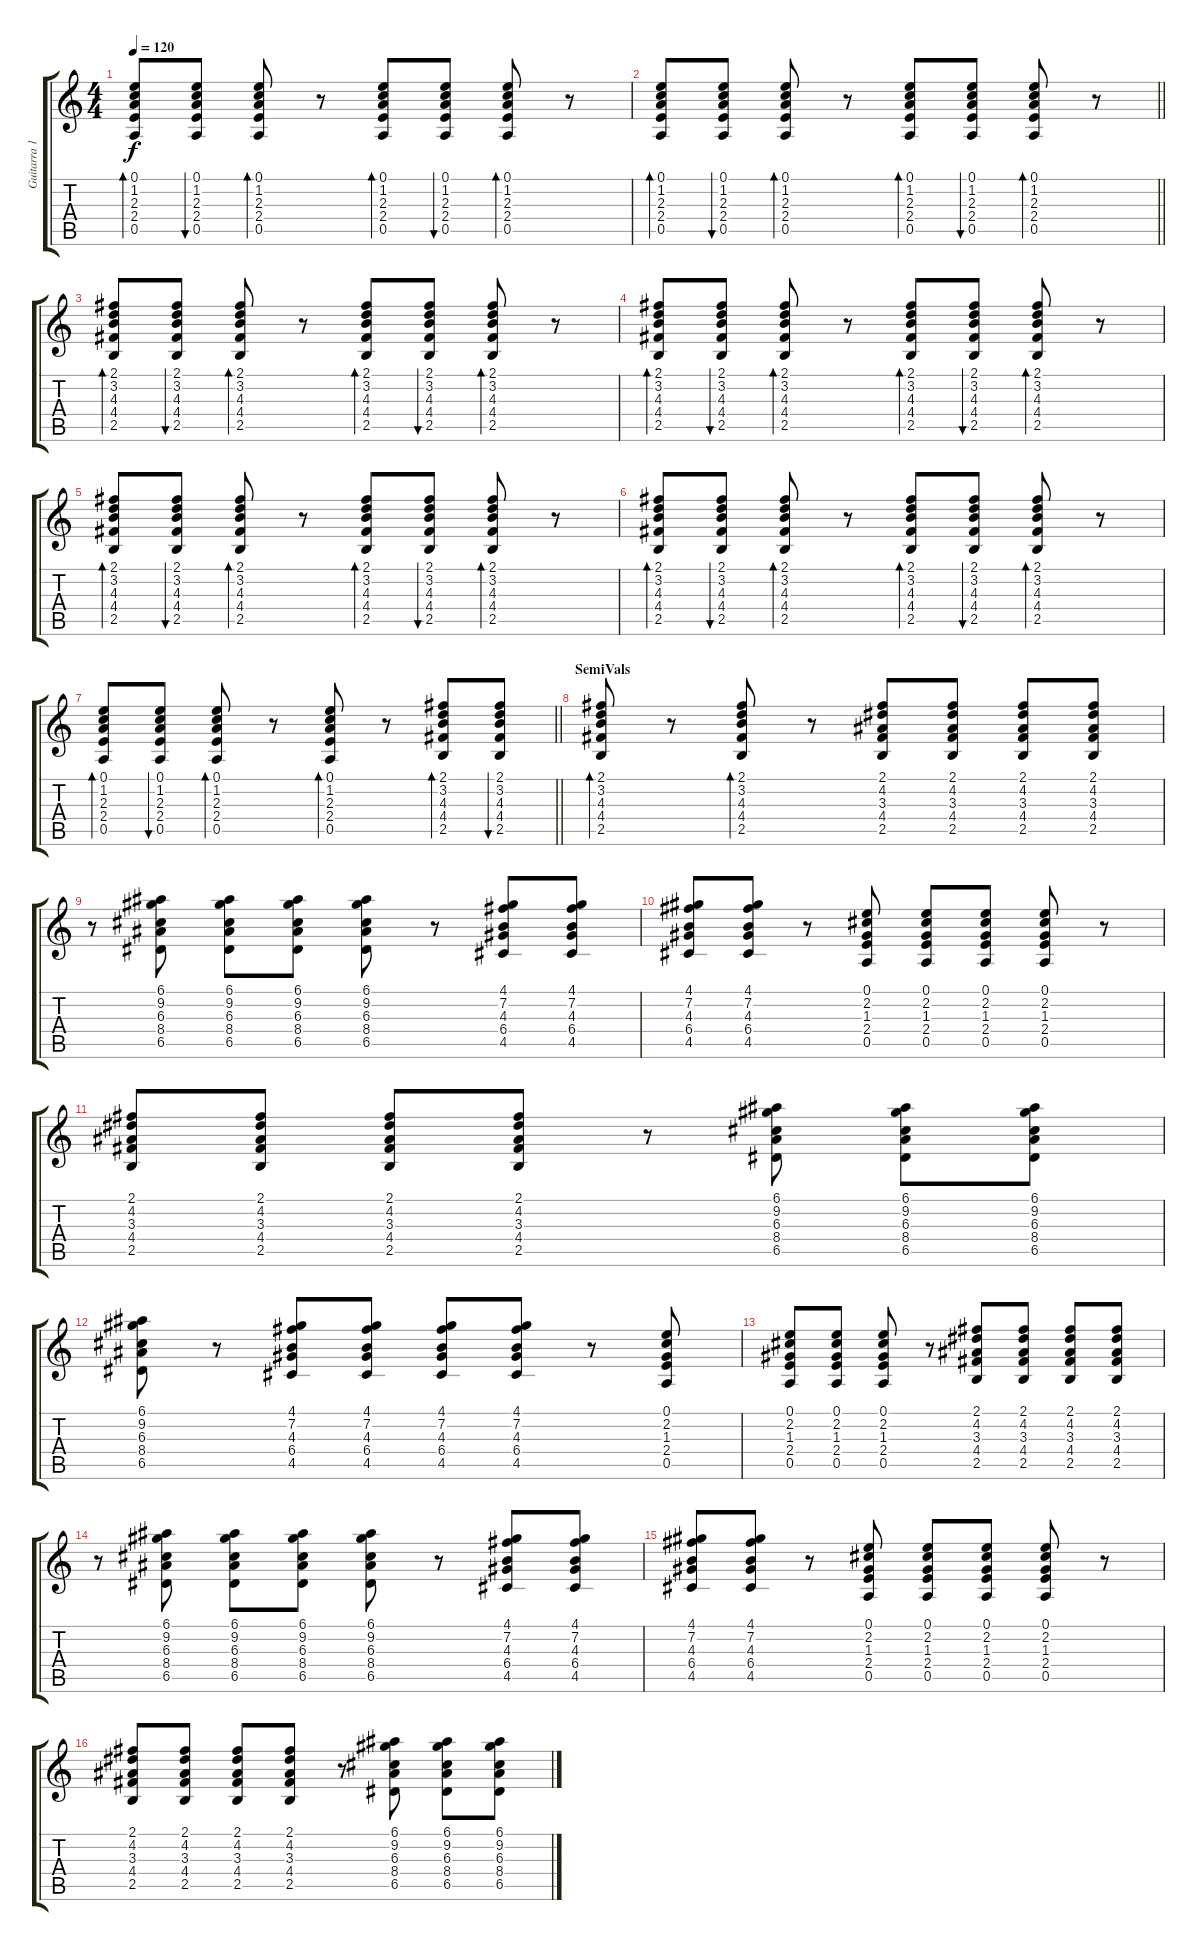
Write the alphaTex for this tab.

\track ("Guitarra 1" "Guitarra 1") {instrument acousticguitarsteel}
\staff {score tabs}
\tuning (E4 B3 G3 D3 A2 E2) {hide}
\ts (4 4)
\tempo 120
\clef g2
\ks c
(0.1 1.2 2.3 2.4 0.5).8{bd 60 dy f} (0.1 1.2 2.3 2.4 0.5).8{bu 60} (0.1 1.2 2.3 2.4 0.5).8{bd 60} r.8 (0.1 1.2 2.3 2.4 0.5).8{bd 60} (0.1 1.2 2.3 2.4 0.5).8{bu 60} (0.1 1.2 2.3 2.4 0.5).8{bd 60} r.8 |
\barLineRight lightlight
(0.1 1.2 2.3 2.4 0.5).8{bd 60} (0.1 1.2 2.3 2.4 0.5).8{bu 60} (0.1 1.2 2.3 2.4 0.5).8{bd 60} r.8 (0.1 1.2 2.3 2.4 0.5).8{bd 60} (0.1 1.2 2.3 2.4 0.5).8{bu 60} (0.1 1.2 2.3 2.4 0.5).8{bd 60} r.8 |
\section ("" "")
(2.1 3.2 4.3 4.4 2.5).8{bd 60} (2.1 3.2 4.3 4.4 2.5).8{bu 60} (2.1 3.2 4.3 4.4 2.5).8{bd 60} r.8 (2.1 3.2 4.3 4.4 2.5).8{bd 60} (2.1 3.2 4.3 4.4 2.5).8{bu 60} (2.1 3.2 4.3 4.4 2.5).8{bd 60} r.8 |
(2.1 3.2 4.3 4.4 2.5).8{bd 60} (2.1 3.2 4.3 4.4 2.5).8{bu 60} (2.1 3.2 4.3 4.4 2.5).8{bd 60} r.8 (2.1 3.2 4.3 4.4 2.5).8{bd 60} (2.1 3.2 4.3 4.4 2.5).8{bu 60} (2.1 3.2 4.3 4.4 2.5).8{bd 60} r.8 |
(2.1 3.2 4.3 4.4 2.5).8{bd 60} (2.1 3.2 4.3 4.4 2.5).8{bu 60} (2.1 3.2 4.3 4.4 2.5).8{bd 60} r.8 (2.1 3.2 4.3 4.4 2.5).8{bd 60} (2.1 3.2 4.3 4.4 2.5).8{bu 60} (2.1 3.2 4.3 4.4 2.5).8{bd 60} r.8 |
(2.1 3.2 4.3 4.4 2.5).8{bd 60} (2.1 3.2 4.3 4.4 2.5).8{bu 60} (2.1 3.2 4.3 4.4 2.5).8{bd 60} r.8 (2.1 3.2 4.3 4.4 2.5).8{bd 60} (2.1 3.2 4.3 4.4 2.5).8{bu 60} (2.1 3.2 4.3 4.4 2.5).8{bd 60} r.8 |
\barLineRight lightlight
(0.1 1.2 2.3 2.4 0.5).8{bd 60} (0.1 1.2 2.3 2.4 0.5).8{bu 60} (0.1 1.2 2.3 2.4 0.5).8{bd 60} r.8 (0.1 1.2 2.3 2.4 0.5).8{bd 60} r.8 (2.1 3.2 4.3 4.4 2.5).8{bd 60} (2.1 3.2 4.3 4.4 2.5).8{bu 60} |
\section ("" "SemiVals")
(2.1 3.2 4.3 4.4 2.5).8{bd 60} r.8 (2.1 3.2 4.3 4.4 2.5).8{bd 60} r.8 (2.1 4.2 3.3 4.4 2.5).8 (2.1 4.2 3.3 4.4 2.5).8 (2.1 4.2 3.3 4.4 2.5).8 (2.1 4.2 3.3 4.4 2.5).8 |
r.8 (6.1 9.2 6.3 8.4 6.5).8 (6.1 9.2 6.3 8.4 6.5).8 (6.1 9.2 6.3 8.4 6.5).8 (6.1 9.2 6.3 8.4 6.5).8 r.8 (4.1 7.2 4.3 6.4 4.5).8 (4.1 7.2 4.3 6.4 4.5).8 |
(4.1 7.2 4.3 6.4 4.5).8 (4.1 7.2 4.3 6.4 4.5).8 r.8 (0.1 2.2 1.3 2.4 0.5).8 (0.1 2.2 1.3 2.4 0.5).8 (0.1 2.2 1.3 2.4 0.5).8 (0.1 2.2 1.3 2.4 0.5).8 r.8 |
(2.1 4.2 3.3 4.4 2.5).8 (2.1 4.2 3.3 4.4 2.5).8 (2.1 4.2 3.3 4.4 2.5).8 (2.1 4.2 3.3 4.4 2.5).8 r.8 (6.1 9.2 6.3 8.4 6.5).8 (6.1 9.2 6.3 8.4 6.5).8 (6.1 9.2 6.3 8.4 6.5).8 |
(6.1 9.2 6.3 8.4 6.5).8 r.8 (4.1 7.2 4.3 6.4 4.5).8 (4.1 7.2 4.3 6.4 4.5).8 (4.1 7.2 4.3 6.4 4.5).8 (4.1 7.2 4.3 6.4 4.5).8 r.8 (0.1 2.2 1.3 2.4 0.5).8 |
(0.1 2.2 1.3 2.4 0.5).8 (0.1 2.2 1.3 2.4 0.5).8 (0.1 2.2 1.3 2.4 0.5).8 r.8 (2.1 4.2 3.3 4.4 2.5).8 (2.1 4.2 3.3 4.4 2.5).8 (2.1 4.2 3.3 4.4 2.5).8 (2.1 4.2 3.3 4.4 2.5).8 |
r.8 (6.1 9.2 6.3 8.4 6.5).8 (6.1 9.2 6.3 8.4 6.5).8 (6.1 9.2 6.3 8.4 6.5).8 (6.1 9.2 6.3 8.4 6.5).8 r.8 (4.1 7.2 4.3 6.4 4.5).8 (4.1 7.2 4.3 6.4 4.5).8 |
(4.1 7.2 4.3 6.4 4.5).8 (4.1 7.2 4.3 6.4 4.5).8 r.8 (0.1 2.2 1.3 2.4 0.5).8 (0.1 2.2 1.3 2.4 0.5).8 (0.1 2.2 1.3 2.4 0.5).8 (0.1 2.2 1.3 2.4 0.5).8 r.8 |
(2.1 4.2 3.3 4.4 2.5).8 (2.1 4.2 3.3 4.4 2.5).8 (2.1 4.2 3.3 4.4 2.5).8 (2.1 4.2 3.3 4.4 2.5).8 r.8 (6.1 9.2 6.3 8.4 6.5).8 (6.1 9.2 6.3 8.4 6.5).8 (6.1 9.2 6.3 8.4 6.5).8
